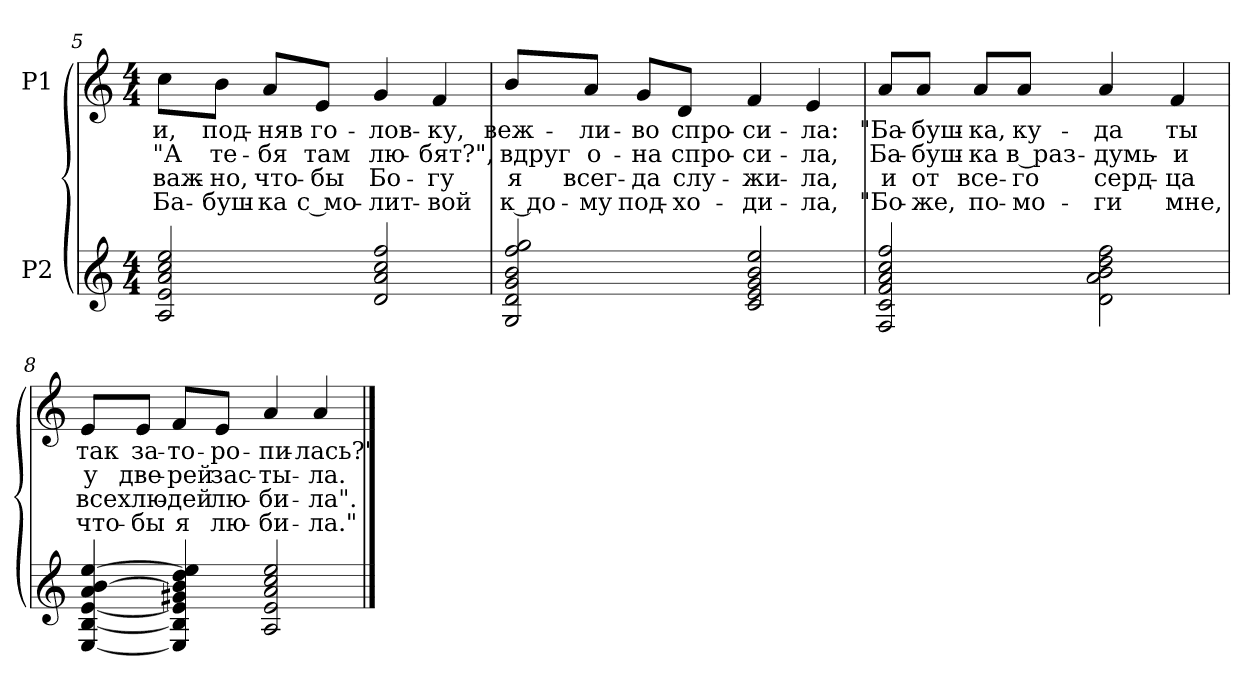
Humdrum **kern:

**kern	**kern	**text	**text	**text	**text
*part2	*part1	*part1	*part1	*part1	*part1
*staff2	*staff1	*staff1	*staff1	*staff1	*staff1
*I"P2	*I"P1	*	*	*	*
*clefG2	*clefG2	*	*	*	*
*ITrd7c12	*	*	*	*	*
*k[]	*k[]	*	*	*	*
*a:	*a:	*	*	*	*
*M4/4	*M4/4	*	*	*	*
=5	=5	=5	=5	=5	=5
!	!	!LO:LY:b:color=#000000	!LO:LY:b:color=#000000	!LO:LY:b:color=#000000	!LO:LY:b:color=#000000
2AAi/ 2Ei 2Ai 2ci 2ei	8cci\L	и,	"А	важ-	-Ба-
!	!	!LO:LY:b:color=#000000	!LO:LY:b:color=#000000	!LO:LY:b:color=#000000	!LO:LY:b:color=#000000
.	8bi\J	под-	те-	-но,	буш-
!	!	!LO:LY:b:color=#000000	!LO:LY:b:color=#000000	!LO:LY:b:color=#000000	!LO:LY:b:color=#000000
.	8ai/L	-няв	-бя	-что-	-ка
!	!	!LO:LY:b:color=#000000	!LO:LY:b:color=#000000	!LO:LY:b:color=#000000	!LO:LY:b:color=#000000
.	8ei/J	го-	там	бы	с мо-
!	!	!LO:LY:b:color=#000000	!LO:LY:b:color=#000000	!LO:LY:b:color=#000000	!LO:LY:b:color=#000000
2Di/ 2Ai 2ci 2fi	4gi/	-лов-	лю-	-Бо-	-лит-
!	!	!LO:LY:b:color=#000000	!LO:LY:b:color=#000000	!LO:LY:b:color=#000000	!LO:LY:b:color=#000000
.	4fi/	-ку,	-бят?",	-гу	вой
!!LO:LB:g=z
=6	=6	=6	=6	=6	=6
!	!	!LO:LY:b:color=#000000	!LO:LY:b:color=#000000	!LO:LY:b:color=#000000	!LO:LY:b:color=#000000
2GGi/ 2Di 2Gi 2Bi 2fi 2gi	8bi/L	веж-	вдруг	я	к до-
!	!	!LO:LY:b:color=#000000	!LO:LY:b:color=#000000	!LO:LY:b:color=#000000	!LO:LY:b:color=#000000
.	8ai/J	-ли-	о-	-всег-	-му
!	!	!LO:LY:b:color=#000000	!LO:LY:b:color=#000000	!LO:LY:b:color=#000000	!LO:LY:b:color=#000000
.	8gi/L	-во	-на	да	под-
!	!	!LO:LY:b:color=#000000	!LO:LY:b:color=#000000	!LO:LY:b:color=#000000	!LO:LY:b:color=#000000
.	8di/J	спро-	спро-	-слу-	-хо-
!	!	!LO:LY:b:color=#000000	!LO:LY:b:color=#000000	!LO:LY:b:color=#000000	!LO:LY:b:color=#000000
2Ci/ 2Ei 2Gi 2Bi 2ei	4fi/	-си-	-си-	-жи-	-ди-
!	!	!LO:LY:b:color=#000000	!LO:LY:b:color=#000000	!LO:LY:b:color=#000000	!LO:LY:b:color=#000000
.	4ei/	-ла:	-ла,	-ла,	ла,
=7	=7	=7	=7	=7	=7
!	!	!LO:LY:b:color=#000000	!LO:LY:b:color=#000000	!LO:LY:b:color=#000000	!LO:LY:b:color=#000000
2FFi/ 2Ci 2Fi 2Ai 2ci 2fi	8ai/L	"Ба-	Ба-	и	"Бо-
!	!	!LO:LY:b:color=#000000	!LO:LY:b:color=#000000	!LO:LY:b:color=#000000	!LO:LY:b:color=#000000
.	8ai/J	-буш-	-буш-	-от	же,
!	!	!LO:LY:b:color=#000000	!LO:LY:b:color=#000000	!LO:LY:b:color=#000000	!LO:LY:b:color=#000000
.	8ai/L	-ка,	-ка	все-	-по-
!	!	!LO:LY:b:color=#000000	!LO:LY:b:color=#000000	!LO:LY:b:color=#000000	!LO:LY:b:color=#000000
.	8ai/J	ку-	в раз-	-го	мо-
!	!	!LO:LY:b:color=#000000	!LO:LY:b:color=#000000	!LO:LY:b:color=#000000	!LO:LY:b:color=#000000
2Di\ 2Ai 2Bi 2di 2fi	4ai/	-да	-думь-	-серд-	-ги
!	!	!LO:LY:b:color=#000000	!LO:LY:b:color=#000000	!LO:LY:b:color=#000000	!LO:LY:b:color=#000000
.	4fi/	ты	-и	ца	мне,
=8	=8	=8	=8	=8	=8
!	!	!LO:LY:b:color=#000000	!LO:LY:b:color=#000000	!LO:LY:b:color=#000000	!LO:LY:b:color=#000000
[<4EEi/ [<4BBi [<4Ei 4Ai [>4Bi [>4ei	8ei/L	так	у	всех	что-
!	!	!LO:LY:b:color=#000000	!LO:LY:b:color=#000000	!LO:LY:b:color=#000000	!LO:LY:b:color=#000000
.	8ei/J	за-	две-	-лю-	-бы
!	!	!LO:LY:b:color=#000000	!LO:LY:b:color=#000000	!LO:LY:b:color=#000000	!LO:LY:b:color=#000000
4EEi/] 4BBi] 4Ei] 4G#Xi 4Bi] 4di 4ei]	8fi/L	-то-	-рей	дей	я
!	!	!LO:LY:b:color=#000000	!LO:LY:b:color=#000000	!LO:LY:b:color=#000000	!LO:LY:b:color=#000000
.	8ei/J	-ро-	зас-	лю-	-лю-
!	!	!LO:LY:b:color=#000000	!LO:LY:b:color=#000000	!LO:LY:b:color=#000000	!LO:LY:b:color=#000000
2AAi/ 2Ei 2Ai 2ci 2ei	4ai/	-пи-	-ты-	-би-	-би-
!	!	!LO:LY:b:color=#000000	!LO:LY:b:color=#000000	!LO:LY:b:color=#000000	!LO:LY:b:color=#000000
.	4ai/	-лась?"	-ла.	-ла".	ла."
==	==	==	==	==	==
*-	*-	*-	*-	*-	*-
